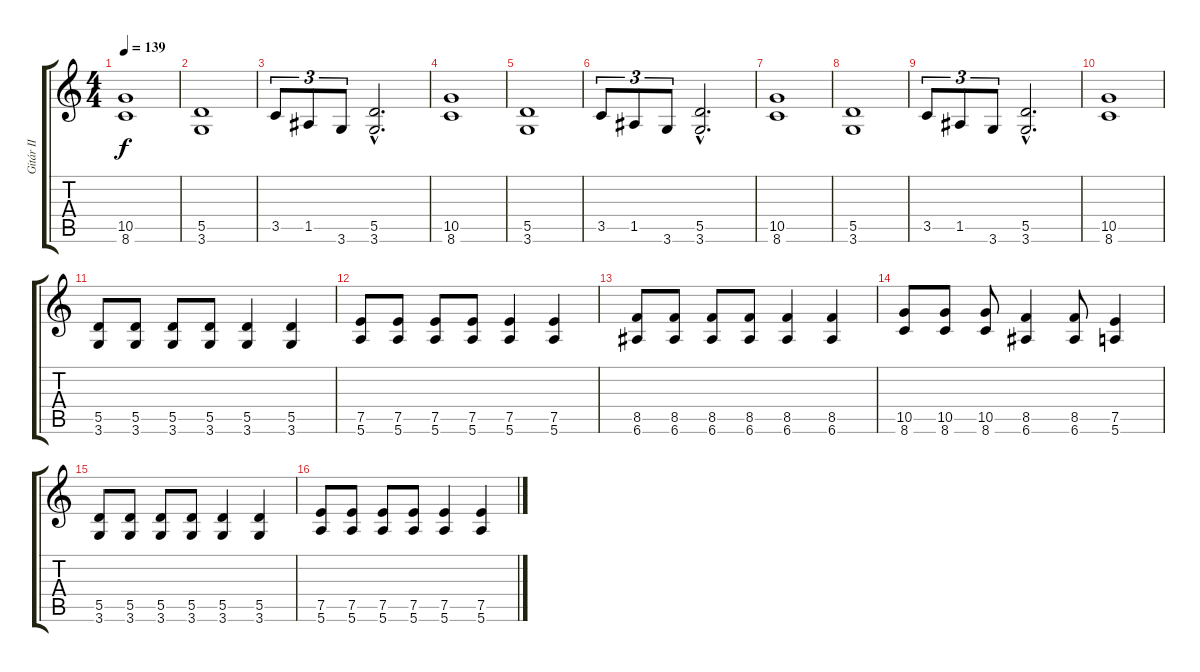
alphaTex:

\track ("Gitár II" "Gitár II") {instrument distortionguitar}
\staff {score tabs}
\tuning (E4 B3 G3 D3 A2 E2) {hide}
\ts (4 4)
\tempo 139
\clef g2
\ks c
(10.5 8.6).1{dy f} |
(5.5 3.6).1 |
3.5.8{tu (3 2)} 1.5.8{tu (3 2)} 3.6.8{tu (3 2)} (5.5{hac} 3.6{hac}).2{d} |
(10.5 8.6).1 |
(5.5 3.6).1 |
3.5.8{tu (3 2)} 1.5.8{tu (3 2)} 3.6.8{tu (3 2)} (5.5{hac} 3.6{hac}).2{d} |
(10.5 8.6).1 |
(5.5 3.6).1 |
3.5.8{tu (3 2)} 1.5.8{tu (3 2)} 3.6.8{tu (3 2)} (5.5{hac} 3.6{hac}).2{d} |
(10.5 8.6).1 |
(5.5 3.6).8 (5.5 3.6).8 (5.5 3.6).8 (5.5 3.6).8 (5.5 3.6).4 (5.5 3.6).4 |
(7.5 5.6).8 (7.5 5.6).8 (7.5 5.6).8 (7.5 5.6).8 (7.5 5.6).4 (7.5 5.6).4 |
(8.5 6.6).8 (8.5 6.6).8 (8.5 6.6).8 (8.5 6.6).8 (8.5 6.6).4 (8.5 6.6).4 |
(10.5 8.6).8 (10.5 8.6).8 (10.5 8.6).8 (8.5 6.6).4 (8.5 6.6).8 (7.5 5.6).4 |
(5.5 3.6).8 (5.5 3.6).8 (5.5 3.6).8 (5.5 3.6).8 (5.5 3.6).4 (5.5 3.6).4 |
(7.5 5.6).8 (7.5 5.6).8 (7.5 5.6).8 (7.5 5.6).8 (7.5 5.6).4 (7.5 5.6).4
